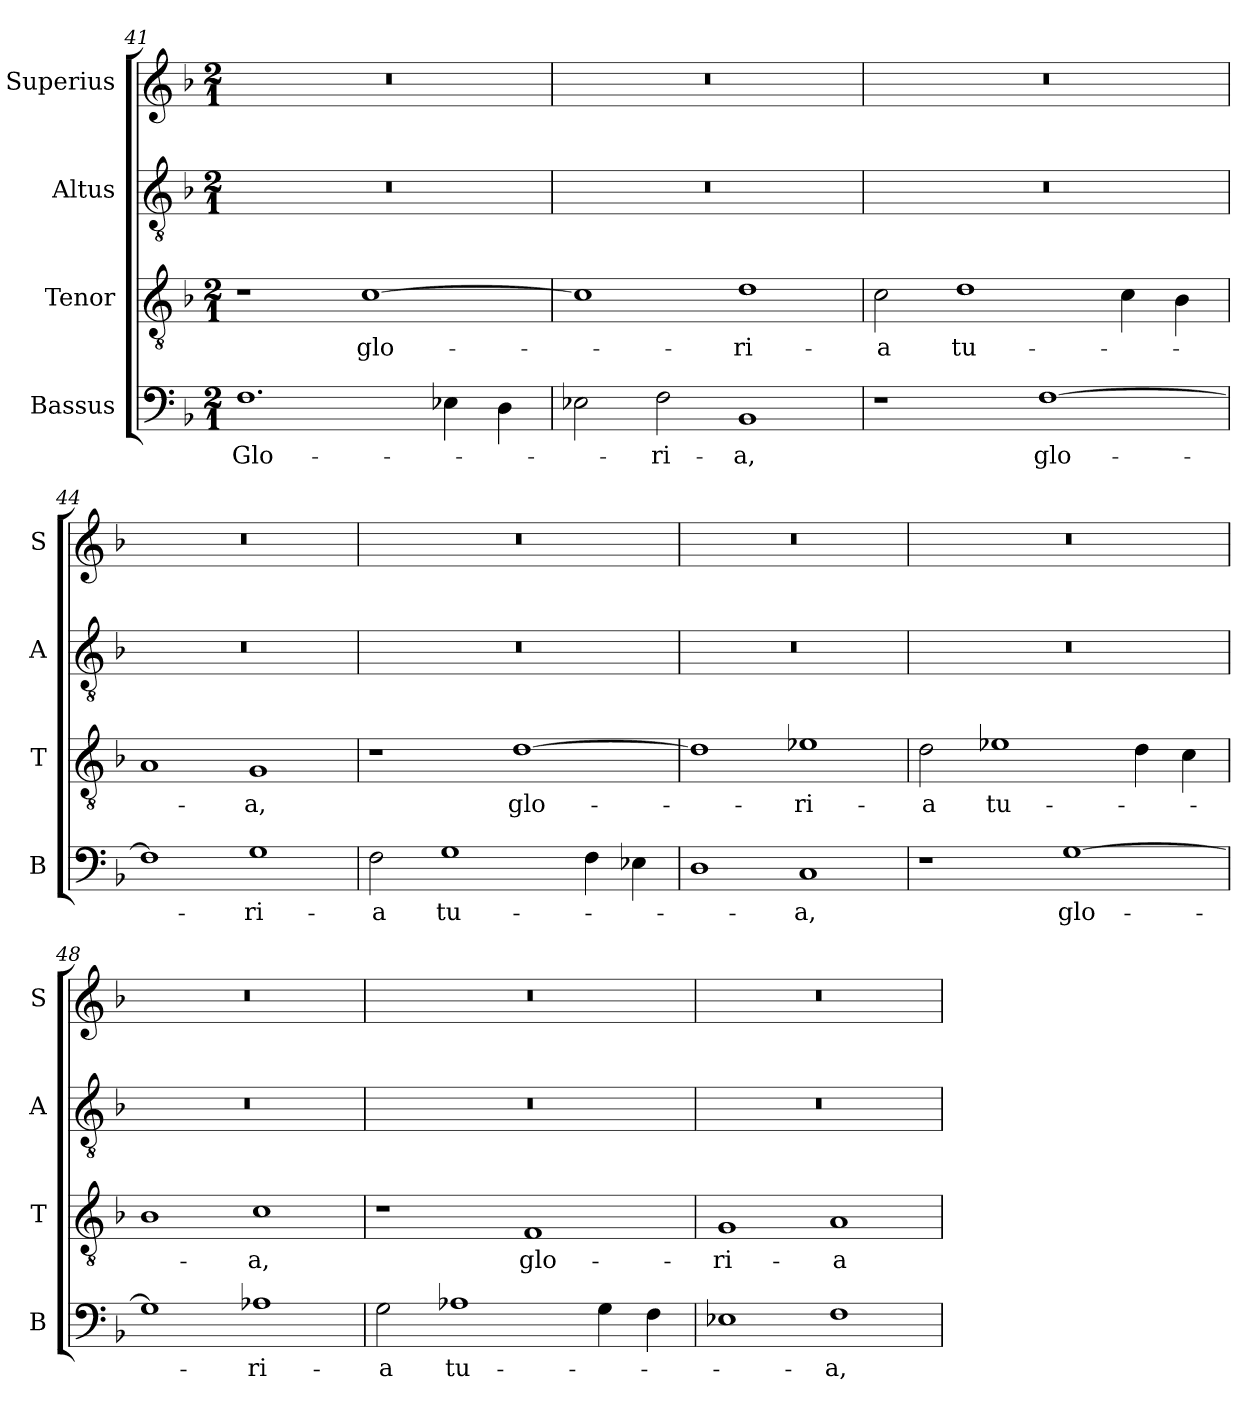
**kern	**text	**kern	**text	**kern	**kern
*part4	*part4	*part3	*part3	*part2	*part1
*staff4	*staff4	*staff3	*staff3	*staff2	*staff1
*I"Bassus	*	*I"Tenor	*	*I"Altus	*I"Superius
*I'B	*	*I'T	*	*I'A	*I'S
*clefF4	*	*clefGv2	*	*clefGv2	*clefG2
*k[b-]	*	*k[b-]	*	*k[b-]	*k[b-]
*M2/1	*	*M2/1	*	*M2/1	*M2/1
=41	=41	=41	=41	=41	=41
1.F	Glo-	1r	.	0r	0r
.	.	[1c	glo-	.	.
4E-X\	.	.	.	.	.
4D\	.	.	.	.	.
=42	=42	=42	=42	=42	=42
2E-X\	.	1c]	.	0r	0r
2F\	-ri-	.	.	.	.
1BB-	-a,	1d	-ri-	.	.
=43	=43	=43	=43	=43	=43
1r	.	2c\	-a	0r	0r
.	.	1d	tu-	.	.
[1F	glo-	.	.	.	.
.	.	4c\	.	.	.
.	.	4B-\	.	.	.
=44	=44	=44	=44	=44	=44
1F]	.	1A	.	0r	0r
1G	-ri-	1G	-a,	.	.
=45	=45	=45	=45	=45	=45
2F\	-a	1r	.	0r	0r
1G	tu-	.	.	.	.
.	.	[1d	glo-	.	.
4F\	.	.	.	.	.
4E-X\	.	.	.	.	.
=46	=46	=46	=46	=46	=46
1D	.	1d]	.	0r	0r
1C	-a,	1e-X	-ri-	.	.
=47	=47	=47	=47	=47	=47
1r	.	2d\	-a	0r	0r
.	.	1e-X	tu-	.	.
[1G	glo-	.	.	.	.
.	.	4d\	.	.	.
.	.	4c\	.	.	.
=48	=48	=48	=48	=48	=48
1G]	.	1B-	.	0r	0r
1A-X	-ri-	1c	-a,	.	.
=49	=49	=49	=49	=49	=49
2G\	-a	1r	.	0r	0r
1A-X	tu-	.	.	.	.
.	.	1F	glo-	.	.
4G\	.	.	.	.	.
4F\	.	.	.	.	.
=50	=50	=50	=50	=50	=50
1E-X	.	1G	-ri-	0r	0r
1F	-a,	1A	-a	.	.
=	=	=	=	=	=
*-	*-	*-	*-	*-	*-
